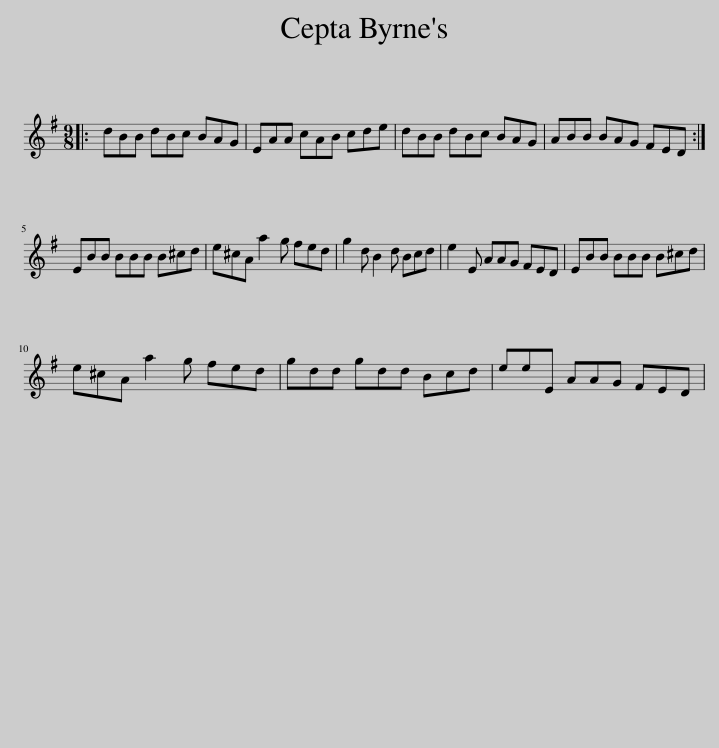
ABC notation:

X:1
L:1/8
M:9/8
I:linebreak $
K:G
V:1 treble
V:1
|: dBB dBc BAG | EAA cAB cde | dBB dBc BAG | ABB BAG FED :|$ EBB BBB B^cd | %5
 e^cA a2 g fed | g2 d B2 d Bcd | e2 E AAG FED | EBB BBB B^cd |$ e^cA a2 g fed | %10
 gdd gdd Bcd | eeE AAG FED | %12
